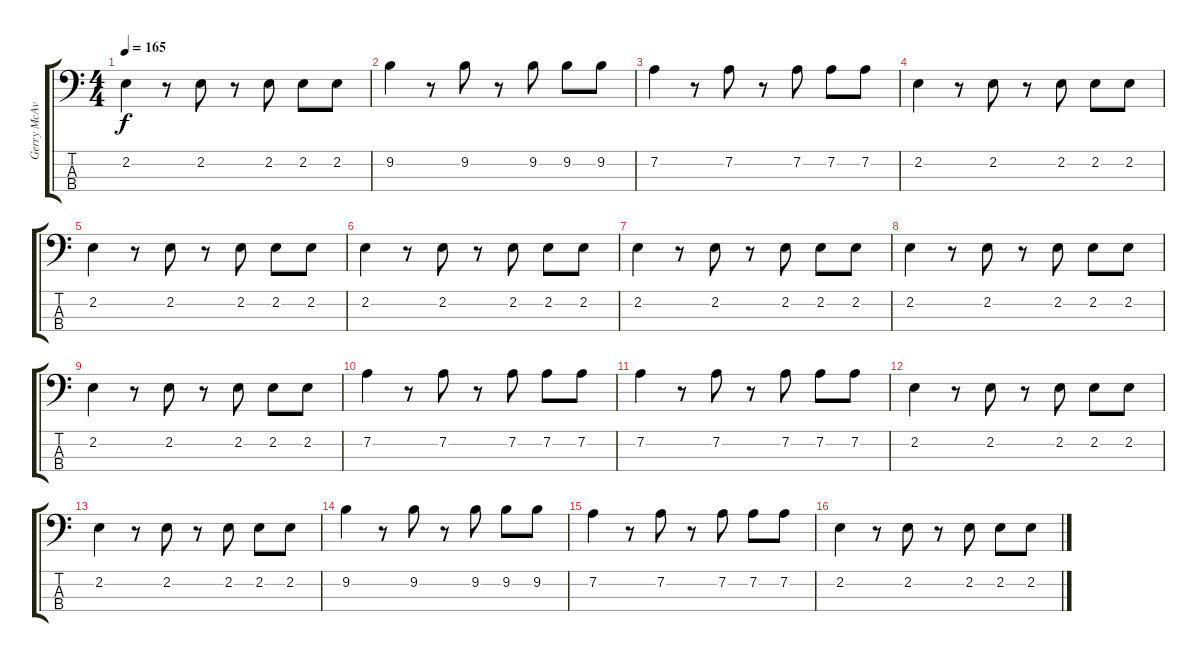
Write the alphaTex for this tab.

\track ("Gerry McAvoy" "Gerry McAv") {instrument electricbassfinger}
\staff {score tabs}
\tuning (G2 D2 A1 E1) {hide}
\ts (4 4)
\tempo 165
\clef f4
\ks c
2.2.4{dy f} r.8 2.2.8 r.8 2.2.8 2.2.8 2.2.8 |
9.2.4 r.8 9.2.8 r.8 9.2.8 9.2.8 9.2.8 |
7.2.4 r.8 7.2.8 r.8 7.2.8 7.2.8 7.2.8 |
2.2.4 r.8 2.2.8 r.8 2.2.8 2.2.8 2.2.8 |
2.2.4 r.8 2.2.8 r.8 2.2.8 2.2.8 2.2.8 |
2.2.4 r.8 2.2.8 r.8 2.2.8 2.2.8 2.2.8 |
2.2.4 r.8 2.2.8 r.8 2.2.8 2.2.8 2.2.8 |
2.2.4 r.8 2.2.8 r.8 2.2.8 2.2.8 2.2.8 |
2.2.4 r.8 2.2.8 r.8 2.2.8 2.2.8 2.2.8 |
7.2.4 r.8 7.2.8 r.8 7.2.8 7.2.8 7.2.8 |
7.2.4 r.8 7.2.8 r.8 7.2.8 7.2.8 7.2.8 |
2.2.4 r.8 2.2.8 r.8 2.2.8 2.2.8 2.2.8 |
2.2.4 r.8 2.2.8 r.8 2.2.8 2.2.8 2.2.8 |
9.2.4 r.8 9.2.8 r.8 9.2.8 9.2.8 9.2.8 |
7.2.4 r.8 7.2.8 r.8 7.2.8 7.2.8 7.2.8 |
2.2.4 r.8 2.2.8 r.8 2.2.8 2.2.8 2.2.8
